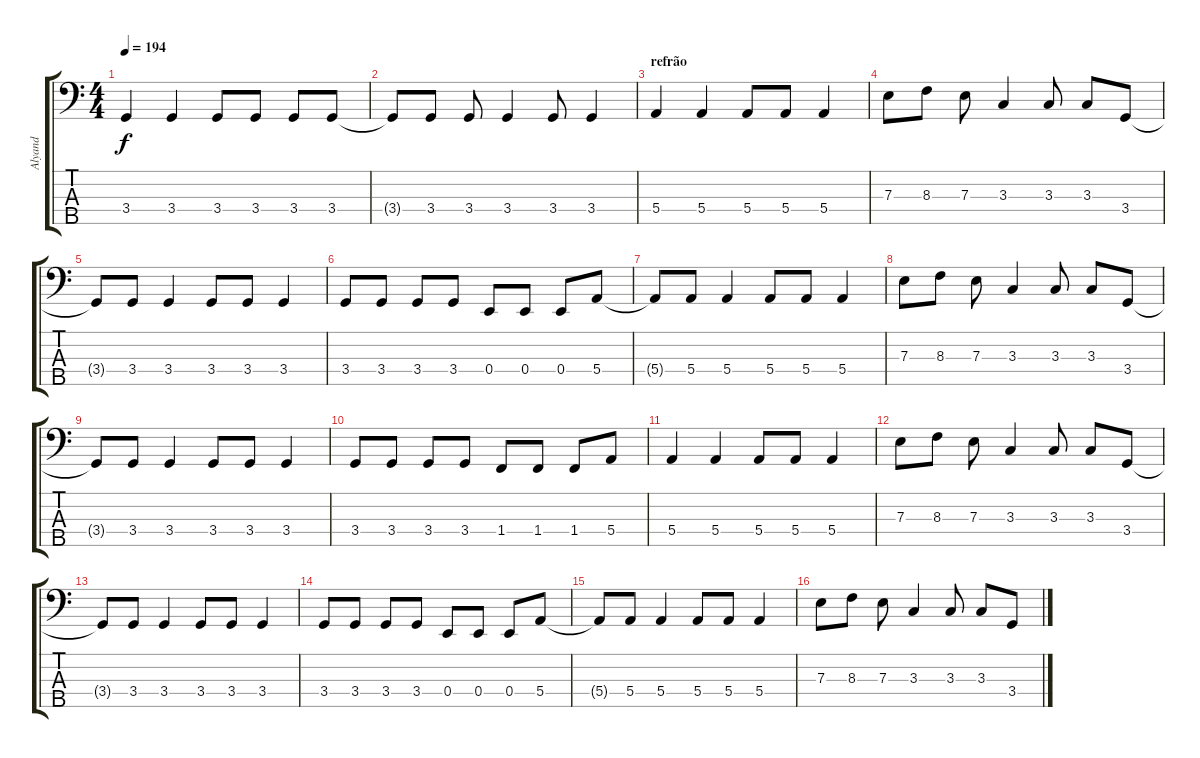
\track ("Alyand" "Alyand") {instrument electricbasspick}
\staff {score tabs}
\tuning (G2 D2 A1 E1 B0) {hide}
\ts (4 4)
\tempo 194
\clef f4
\ks c
3.4.4{dy f} 3.4.4 3.4.8 3.4.8 3.4.8 3.4.8 |
3.4{t}.8 3.4.8 3.4.8 3.4.4 3.4.8 3.4.4 |
\section ("" "refrão")
5.4.4 5.4.4 5.4.8 5.4.8 5.4.4 |
7.3.8 8.3.8 7.3.8 3.3.4 3.3.8 3.3.8 3.4.8 |
3.4{t}.8 3.4.8 3.4.4 3.4.8 3.4.8 3.4.4 |
3.4.8 3.4.8 3.4.8 3.4.8 0.4.8 0.4.8 0.4.8 5.4.8 |
5.4{t}.8 5.4.8 5.4.4 5.4.8 5.4.8 5.4.4 |
7.3.8 8.3.8 7.3.8 3.3.4 3.3.8 3.3.8 3.4.8 |
3.4{t}.8 3.4.8 3.4.4 3.4.8 3.4.8 3.4.4 |
3.4.8 3.4.8 3.4.8 3.4.8 1.4.8 1.4.8 1.4.8 5.4.8 |
5.4.4 5.4.4 5.4.8 5.4.8 5.4.4 |
7.3.8 8.3.8 7.3.8 3.3.4 3.3.8 3.3.8 3.4.8 |
3.4{t}.8 3.4.8 3.4.4 3.4.8 3.4.8 3.4.4 |
3.4.8 3.4.8 3.4.8 3.4.8 0.4.8 0.4.8 0.4.8 5.4.8 |
5.4{t}.8 5.4.8 5.4.4 5.4.8 5.4.8 5.4.4 |
7.3.8 8.3.8 7.3.8 3.3.4 3.3.8 3.3.8 3.4.8
